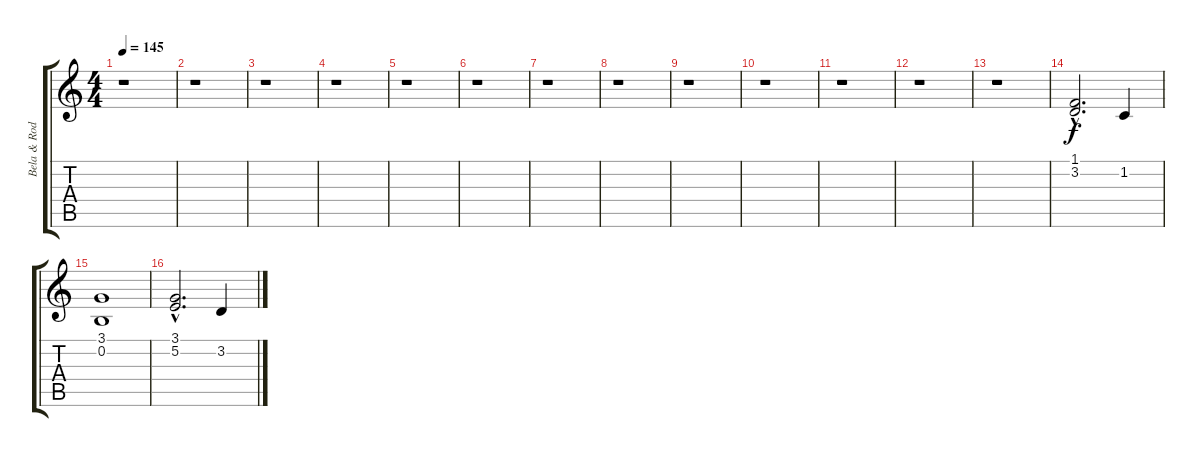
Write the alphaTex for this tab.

\track ("Bela & Rod - Chor" "Bela & Rod") {instrument voiceoohs}
\staff {score tabs}
\tuning (E4 B3 G3 D3 A2 E2) {hide}
\ts (4 4)
\tempo 145
\clef g2
\ks c
r.1{dy f instrument voiceoohs} |
r.1 |
r.1 |
r.1 |
r.1 |
r.1 |
r.1 |
r.1 |
r.1 |
r.1 |
r.1 |
r.1 |
r.1 |
(1.1{hac} 3.2{hac}).2{d} 1.2.4 |
(3.1 0.2).1 |
(3.1{hac} 5.2{hac}).2{d} 3.2.4
